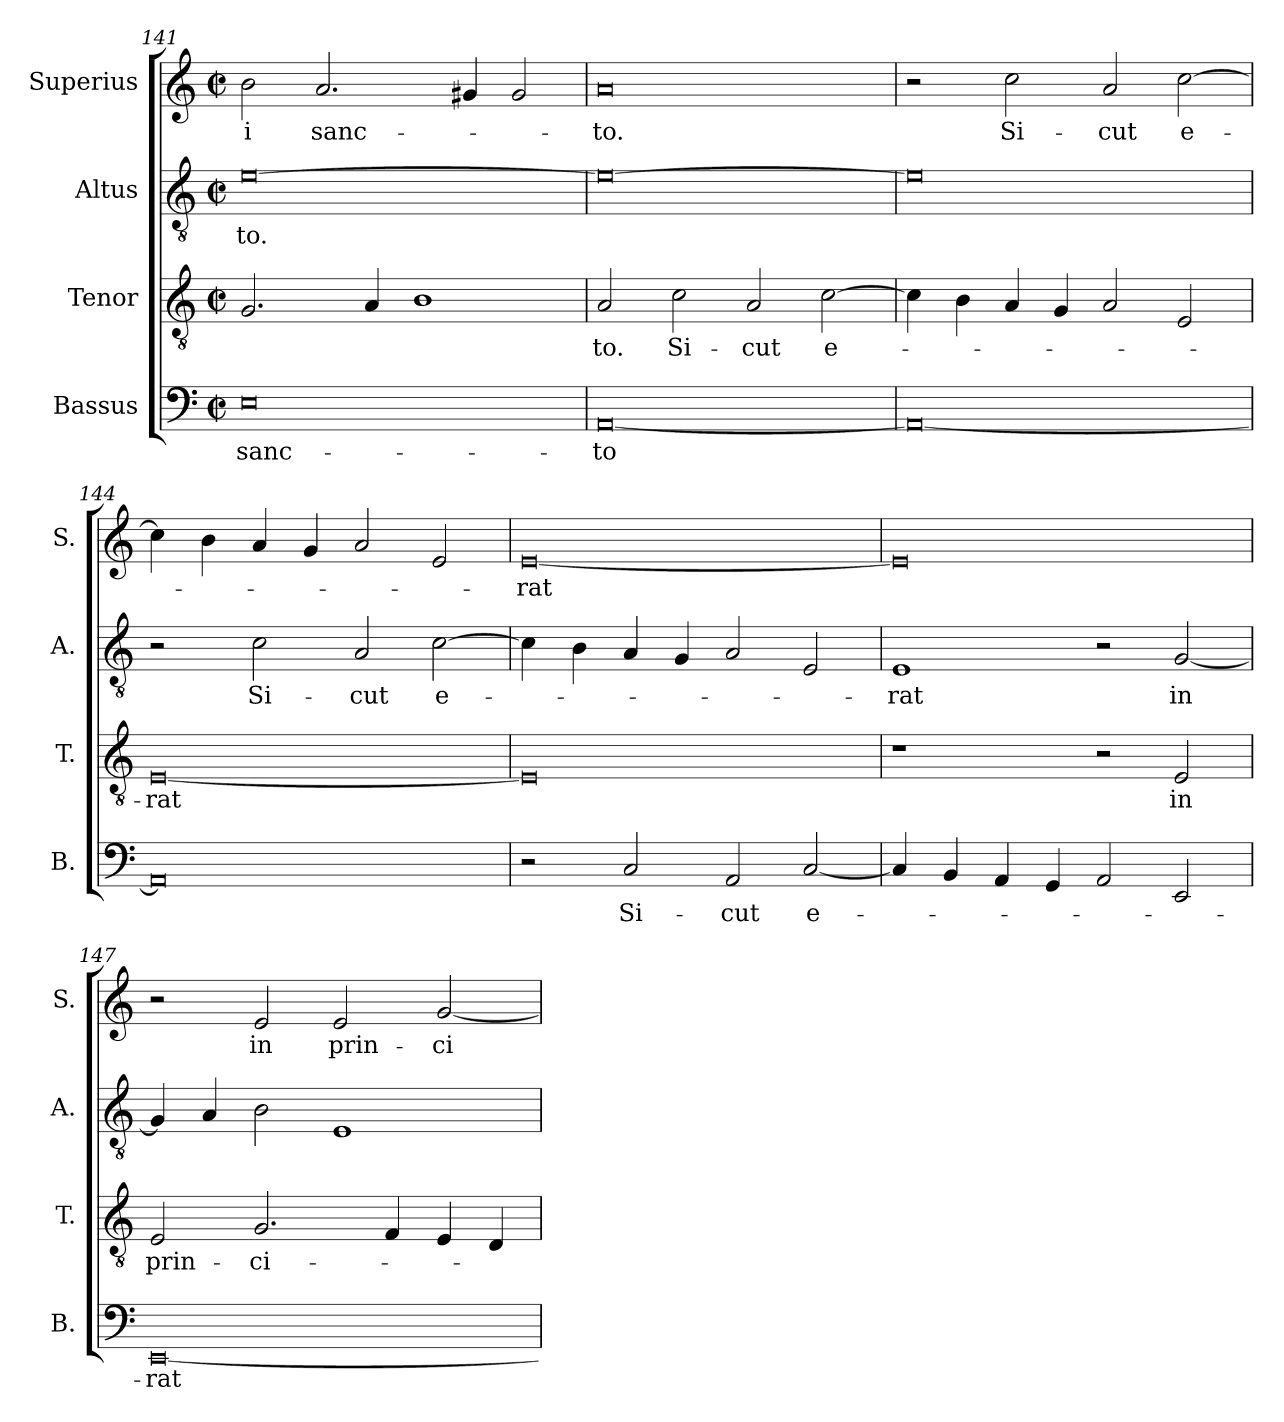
**kern	**text	**kern	**text	**kern	**text	**kern	**text
*part4	*part4	*part3	*part3	*part2	*part2	*part1	*part1
*staff4	*staff4	*staff3	*staff3	*staff2	*staff2	*staff1	*staff1
*I"Bassus	*	*I"Tenor	*	*I"Altus	*	*I"Superius	*
*I'B.	*	*I'T.	*	*I'A.	*	*I'S.	*
*clefF4	*	*clefGv2	*	*clefGv2	*	*clefG2	*
*	*	*ITrd7c12	*	*ITrd7c12	*	*	*
*k[]	*	*k[]	*	*k[]	*	*k[]	*
*C:	*	*C:	*	*C:	*	*C:	*
*M2/2	*	*M2/2	*	*M2/2	*	*M2/2	*
*met(c|)	*	*met(c|)	*	*met(c|)	*	*met(c|)	*
=141	=141	=141	=141	=141	=141	=141	=141
!	!LO:LY:b:color=#000000	!	!	!	!	!	!
!	!	!	!	!	!LO:LY:b:color=#000000	!	!
!	!	!	!	!	!	!	!LO:LY:b:color=#000000
0Ei	sanc-	2.GGi/	.	[>0Ei	-to.	2bi\	-i
!	!	!	!	!	!	!	!LO:LY:b:color=#000000
.	.	.	.	.	.	2.ai/	sanc-
.	.	4AAi/	.	.	.	.	.
.	.	1BBi	.	.	.	.	.
.	.	.	.	.	.	4g#Xi/	.
.	.	.	.	.	.	2g#i/	.
=142	=142	=142	=142	=142	=142	=142	=142
!	!LO:LY:b:color=#000000	!	!	!	!	!	!
!	!	!	!LO:LY:b:color=#000000	!	!	!	!
!	!	!	!	!	!	!	!LO:LY:b:color=#000000
[<0AAi	-to	2AAi/	-to.	0Ei_>	.	0ai	-to.
!	!	!	!LO:LY:b:color=#000000	!	!	!	!
.	.	2Ci\	Si-	.	.	.	.
!	!	!	!LO:LY:b:color=#000000	!	!	!	!
.	.	2AAi/	-cut	.	.	.	.
!	!	!	!LO:LY:b:color=#000000	!	!	!	!
.	.	[>2Ci\	e-	.	.	.	.
=143	=143	=143	=143	=143	=143	=143	=143
0AAi_<	.	4Ci\]	.	0Ei]	.	2r	.
.	.	4BBi\	.	.	.	.	.
!	!	!	!	!	!	!	!LO:LY:b:color=#000000
.	.	4AAi/	.	.	.	2cci\	Si-
.	.	4GGi/	.	.	.	.	.
!	!	!	!	!	!	!	!LO:LY:b:color=#000000
.	.	2AAi/	.	.	.	2ai/	-cut
!	!	!	!	!	!	!	!LO:LY:b:color=#000000
.	.	2EEi/	.	.	.	[>2cci\	e-
!!LO:PB:g=z
=144	=144	=144	=144	=144	=144	=144	=144
!	!	!	!LO:LY:b:color=#000000	!	!	!	!
0AAi]	.	[<0EEi	-rat	2r	.	4cci\]	.
.	.	.	.	.	.	4bi\	.
!	!	!	!	!	!LO:LY:b:color=#000000	!	!
.	.	.	.	2Ci\	Si-	4ai/	.
.	.	.	.	.	.	4gi/	.
!	!	!	!	!	!LO:LY:b:color=#000000	!	!
.	.	.	.	2AAi/	-cut	2ai/	.
!	!	!	!	!	!LO:LY:b:color=#000000	!	!
.	.	.	.	[>2Ci\	e-	2ei/	.
=145	=145	=145	=145	=145	=145	=145	=145
!	!	!	!	!	!	!	!LO:LY:b:color=#000000
2r	.	0EEi]	.	4Ci\]	.	[<0ei	-rat
.	.	.	.	4BBi\	.	.	.
!	!LO:LY:b:color=#000000	!	!	!	!	!	!
2Ci/	Si-	.	.	4AAi/	.	.	.
.	.	.	.	4GGi/	.	.	.
!	!LO:LY:b:color=#000000	!	!	!	!	!	!
2AAi/	-cut	.	.	2AAi/	.	.	.
!	!LO:LY:b:color=#000000	!	!	!	!	!	!
[<2Ci/	e-	.	.	2EEi/	.	.	.
=146	=146	=146	=146	=146	=146	=146	=146
!	!	!	!	!	!LO:LY:b:color=#000000	!	!
4Ci/]	.	1r	.	1EEi	-rat	0ei]	.
4BBi/	.	.	.	.	.	.	.
4AAi/	.	.	.	.	.	.	.
4GGi/	.	.	.	.	.	.	.
2AAi/	.	2r	.	2r	.	.	.
!	!	!	!LO:LY:b:color=#000000	!	!	!	!
!	!	!	!	!	!LO:LY:b:color=#000000	!	!
2EEi/	.	2EEi/	in	[<2GGi/	in	.	.
=147	=147	=147	=147	=147	=147	=147	=147
!	!LO:LY:b:color=#000000	!	!	!	!	!	!
!	!	!	!LO:LY:b:color=#000000	!	!	!	!
[<0EEi	-rat	2EEi/	prin-	4GGi/]	.	2r	.
.	.	.	.	4AAi/	.	.	.
!	!	!	!LO:LY:b:color=#000000	!	!	!	!
!	!	!	!	!	!	!	!LO:LY:b:color=#000000
.	.	2.GGi/	-ci-	2BBi\	.	2ei/	in
!	!	!	!	!	!	!	!LO:LY:b:color=#000000
.	.	.	.	1EEi	.	2ei/	prin-
.	.	4FFi/	.	.	.	.	.
!	!	!	!	!	!	!	!LO:LY:b:color=#000000
.	.	4EEi/	.	.	.	[<2gi/	-ci-
.	.	4DDi/	.	.	.	.	.
=	=	=	=	=	=	=	=
*-	*-	*-	*-	*-	*-	*-	*-
